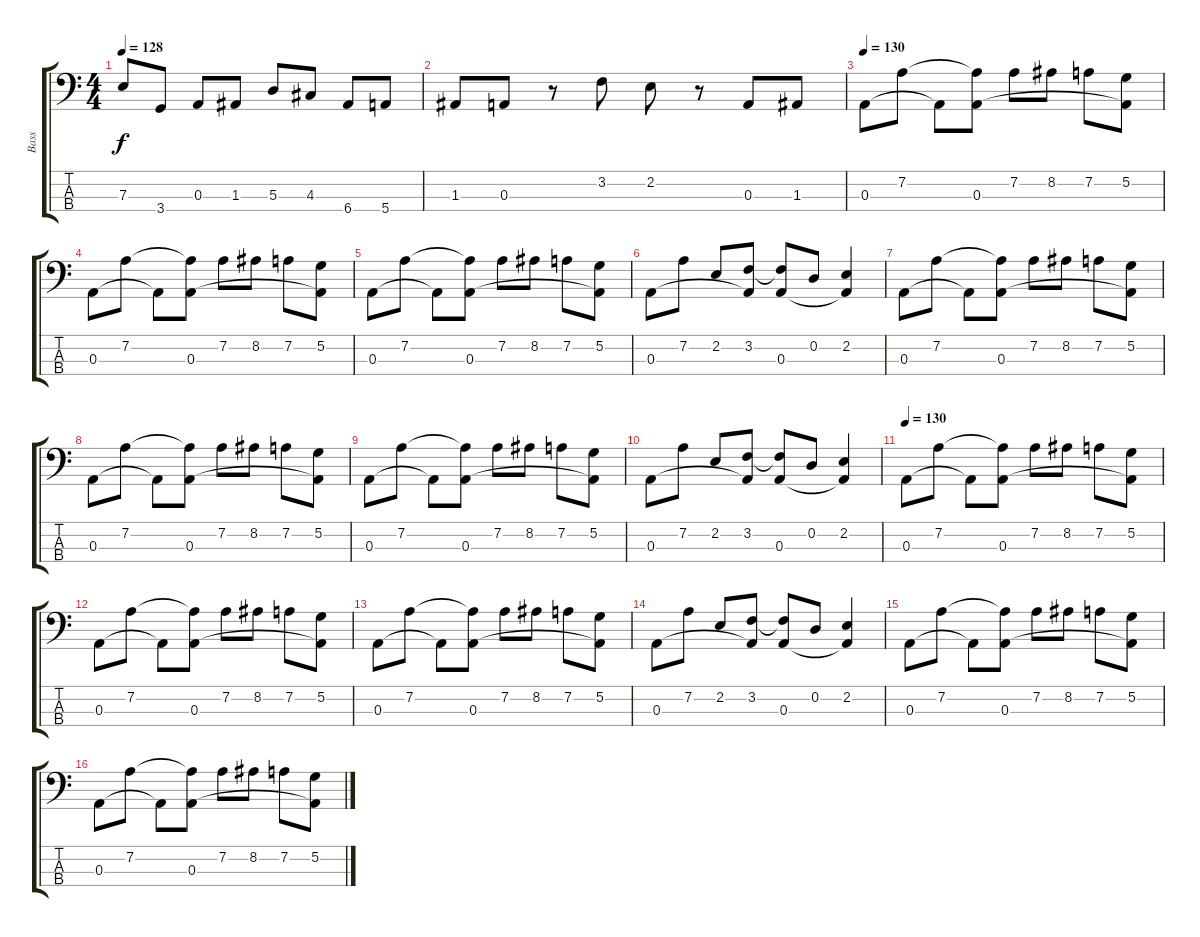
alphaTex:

\track ("Bass" "Bass") {instrument electricbassfinger}
\staff {score tabs}
\tuning (G2 D2 A1 E1) {hide}
\ts (4 4)
\tempo 128
\clef f4
\ks c
7.3{t}.8{dy f} 3.4.8 0.3.8 1.3.8 5.3.8 4.3.8 6.4.8 5.4.8 |
1.3.8 0.3.8 r.8 3.2.8 2.2.8 r.8 0.3.8 1.3.8 |
\tempo 130
0.3.8 7.2.8 0.3{t}.8 (7.2{t} 0.3).8 7.2.8 8.2.8 7.2.8 (5.2 0.3{t}).8 |
0.3.8 7.2.8 0.3{t}.8 (7.2{t} 0.3).8 7.2.8 8.2.8 7.2.8 (5.2 0.3{t}).8 |
0.3.8 7.2.8 0.3{t}.8 (7.2{t} 0.3).8 7.2.8 8.2.8 7.2.8 (5.2 0.3{t}).8 |
0.3.8 7.2.8 2.2.8 (3.2 0.3{t}).8 (3.2{t} 0.3).8 0.2.8 (2.2 0.3{t}).4 |
0.3.8 7.2.8 0.3{t}.8 (7.2{t} 0.3).8 7.2.8 8.2.8 7.2.8 (5.2 0.3{t}).8 |
0.3.8 7.2.8 0.3{t}.8 (7.2{t} 0.3).8 7.2.8 8.2.8 7.2.8 (5.2 0.3{t}).8 |
0.3.8 7.2.8 0.3{t}.8 (7.2{t} 0.3).8 7.2.8 8.2.8 7.2.8 (5.2 0.3{t}).8 |
0.3.8 7.2.8 2.2.8 (3.2 0.3{t}).8 (3.2{t} 0.3).8 0.2.8 (2.2 0.3{t}).4 |
\tempo 130
0.3.8 7.2.8 0.3{t}.8 (7.2{t} 0.3).8 7.2.8 8.2.8 7.2.8 (5.2 0.3{t}).8 |
0.3.8 7.2.8 0.3{t}.8 (7.2{t} 0.3).8 7.2.8 8.2.8 7.2.8 (5.2 0.3{t}).8 |
0.3.8 7.2.8 0.3{t}.8 (7.2{t} 0.3).8 7.2.8 8.2.8 7.2.8 (5.2 0.3{t}).8 |
0.3.8 7.2.8 2.2.8 (3.2 0.3{t}).8 (3.2{t} 0.3).8 0.2.8 (2.2 0.3{t}).4 |
0.3.8 7.2.8 0.3{t}.8 (7.2{t} 0.3).8 7.2.8 8.2.8 7.2.8 (5.2 0.3{t}).8 |
0.3.8 7.2.8 0.3{t}.8 (7.2{t} 0.3).8 7.2.8 8.2.8 7.2.8 (5.2 0.3{t}).8
